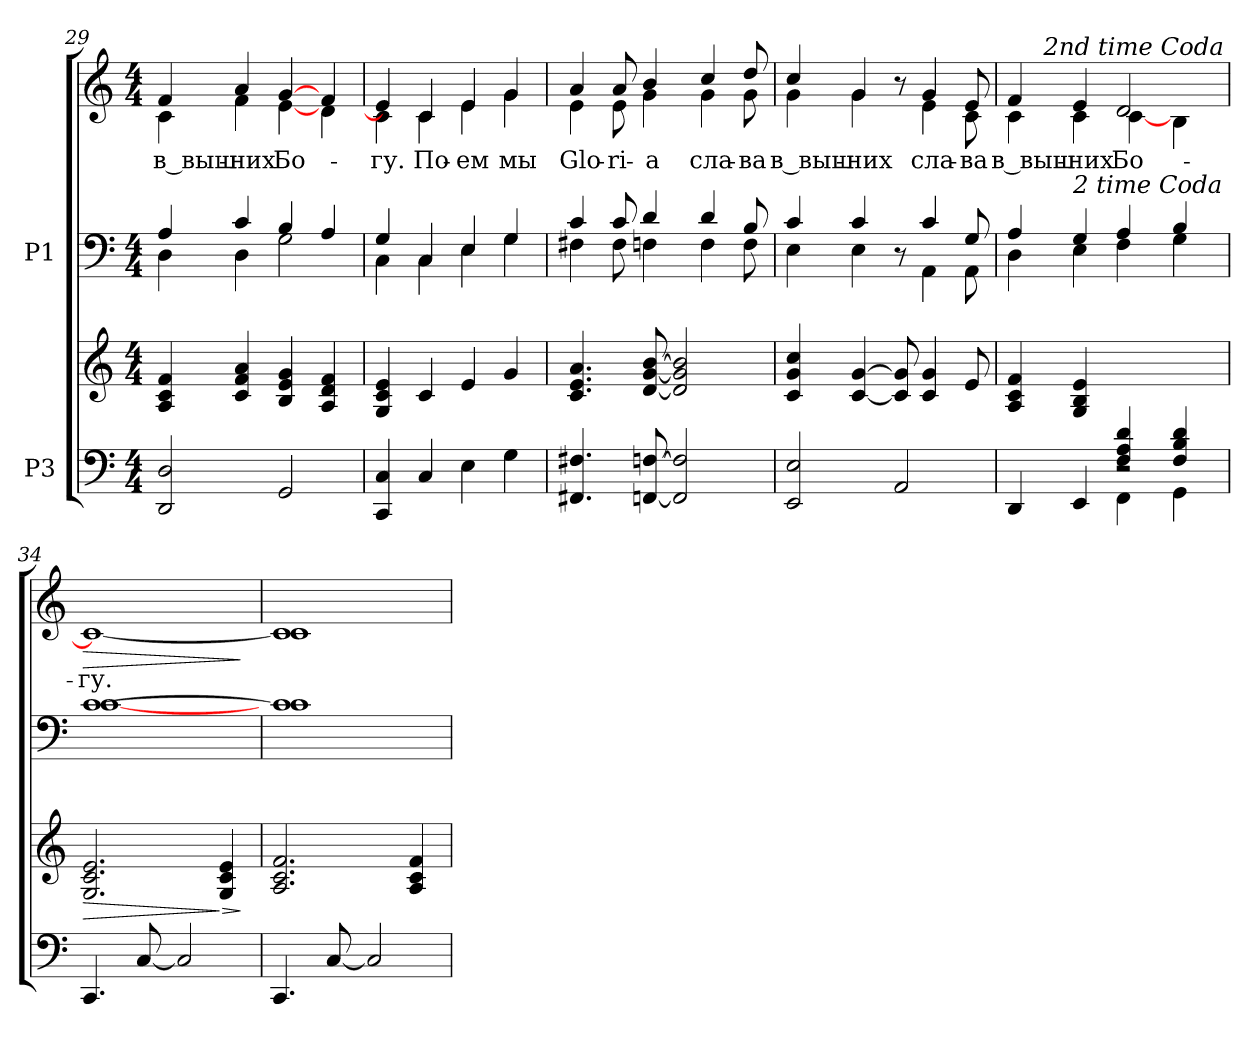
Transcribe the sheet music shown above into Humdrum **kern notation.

**kern	**kern	**dynam	**kern	**kern	**text	**dynam
*part2	*part2	*part2	*part1	*part1	*part1	*part1
*staff4	*staff3	*staff3/4	*staff2	*staff1	*staff1	*staff1/2
*I"P3	*	*	*I"P1	*	*	*
*clefF4	*clefG2	*	*clefF4	*clefG2	*	*
*k[]	*k[]	*	*k[]	*k[]	*	*
*C:	*C:	*	*C:	*C:	*	*
*M4/4	*M4/4	*	*M4/4	*M4/4	*	*
=29	=29	=29	=29	=29	=29	=29
*	*	*	*^	*	*	*
!	!	!	!	!	!	!LO:LY:b:color=#000000	!
*	*	*	*	*	*^	*	*
2DDi/ 2Di	4Ai/ 4ci 4fi	.	4Ai/	4Di\	4fi/	4ci\	в_выш-	.
!	!	!	!	!	!	!	!LO:LY:b:color=#000000	!
.	4ci/ 4fi 4ai	.	4ci/	4Di\	4ai/	4fi\	-них	.
!	!	!	!	!	!	!	!LO:LY:b:color=#000000	!
2GGi/	4Bi/ 4ei 4gi	.	4Bi/	2Gi\	[>4gi/	[<4ei\	Бо-	.
.	4Ai/ 4di 4fi	.	4Ai/	.	4fi/	4di\	.	.
=30	=30	=30	=30	=30	=30	=30	=30	=30
!	!	!	!	!	!	!	!LO:LY:b:color=#000000	!
4CCi/ 4Ci	4Gi/ 4ci 4ei	.	4Gi/	4Ci\	4ei/]	4ci\	-гу.	.
!	!	!	!	!	!	!	!LO:LY:b:color=#000000	!
4Ci/	4ci/	.	4Ci/	4Ci\	4ci/	4ci\	По-	.
!	!	!	!	!	!	!	!LO:LY:b:color=#000000	!
4Ei\	4ei/	.	4Ei/	4Ei\	4ei/	4ei\	-ем	.
!	!	!	!	!	!	!	!LO:LY:b:color=#000000	!
4Gi\	4gi/	.	4Gi/	4Gi\	4gi/	4gi\	мы	.
!!LO:LB:g=z	!!
=31	=31	=31	=31	=31	=31	=31	=31	=31
!	!	!	!	!	!	!	!LO:LY:b:color=#000000	!
4.FF#Xi/ 4.F#Xi	4.ci/ 4.ei 4.ai	.	4ci/	4F#Xi\	4ai/	4ei\	Glo-	.
!	!	!	!	!	!	!	!LO:LY:b:color=#000000	!
.	.	.	8ci/	8F#i\	8ai/	8ei\	-ri-	.
!	!	!	!	!	!	!	!LO:LY:b:color=#000000	!
[<8FFni/ [>8Fni	[<8di/ [<8gi [>8bi	.	4di/	4Fni\	4bi/	4gi\	-a	.
2FFi/] 2Fi]	2di/] 2gi] 2bi]	.	.	.	.	.	.	.
!	!	!	!	!	!	!	!LO:LY:b:color=#000000	!
.	.	.	4di/	4Fi\	4cci/	4gi\	сла-	.
!	!	!	!	!	!	!	!LO:LY:b:color=#000000	!
.	.	.	8Bi/	8Fi\	8ddi/	8gi\	-ва	.
=32	=32	=32	=32	=32	=32	=32	=32	=32
!	!	!	!	!	!	!	!LO:LY:b:color=#000000	!
2EEi/ 2Ei	4ci/ 4gi 4cci	.	4ci/	4Ei\	4cci/	4gi\	в_выш-	.
!	!	!	!	!	!	!	!LO:LY:b:color=#000000	!
.	[<4ci/ [>4gi	.	4ci/	4Ei\	4gi/	4gi\	-них	.
2AAi/	8ci/] 8gi]	.	8r	8ryy	8r	8ryy	.	.
!	!	!	!	!	!	!	!LO:LY:b:color=#000000	!
.	4ci/ 4gi	.	4ci/	4AAi\	4gi/	4ei\	сла-	.
!	!	!	!	!	!	!	!LO:LY:b:color=#000000	!
.	8ei/	.	8Gi/	8AAi\	8ei/	8ci\	-ва	.
*	*	*	*	*	*v	*v	*	*
=33	=33	=33	=33	=33	=33	=33	=33
*^	*	*	*	*	*	*	*
*	*^	*	*	*	*	*	*	*
*	*	*	*	*	*	*	*^	*	*
!	!	!	!	!	!	!	!	!	!LO:LY:b:color=#000000	!
*	*	*	*	*	*	*	*	*^	*	*
2ryy	4DDi/	2ryy	4Ai/ 4ci 4fi	.	4Ai/	4Di\	4fi/	4ci\	8ryy	в_выш-	.
.	.	.	.	.	.	.	.	.	128ryy	.	.
!	!	!	!	!	!	!	!	!	!LO:TX:a:i:t=2nd time Coda	!	!
.	.	.	.	.	.	.	.	.	2ryy	.	.
!	!	!	!	!	!LO:TX:a:i:t=2 time Coda	!	!	!	!	!	!
!	!	!	!	!	!	!	!	!	!	!LO:LY:b:color=#000000	!
.	4EEi/	.	4Gi/ 4Bi 4ei	.	4Gi/	4Ei\	4ei/	4ci\	.	-них	.
!	!	!	!	!	!	!	!	!	!	!LO:LY:b:color=#000000	!
4Fi/ 4Ai 4di	4FFi\	2r	2ryy	.	4Ai/	4Fi\	2di/	[<4ci\	.	Бо-	.
.	.	.	.	.	.	.	.	.	4ryy	.	.
4Fi/ 4Bi 4di	4GGi\	.	.	.	4Bi/	4Gi\	.	4Bi\	.	.	.
.	.	.	.	.	.	.	.	.	16...ryy	.	.
=34	=34	=34	=34	=34	=34	=34	=34	=34	=34	=34	=34
!	!	!	!	!LO:HP:b	!	!	!	!	!	!	!
*v	*v	*v	*	*	*	*	*v	*v	*v	*	*
*^	*	*	*	*	*^	*	*
*	*^	*	*	*	*	*	*^	*	*
!	!	!	!	!	!	!	!	!	!	!LO:LY:b:color=#000000	!LO:HP:b
*v	*v	*v	*	*	*	*	*v	*v	*v	*	*
4.CCi/	2.Gi/ 2.ci 2.ei	>	[>1ci	[<1ci	1ci_<	-гу.	>
[<8Ci/	.	.	.	.	.	.	.
2Ci/]	.	.	.	.	.	.	.
!	!	!LO:HP:n=1:b	!	!	!	!	!
.	4Gi/ 4ci 4ei	] >	.	.	.	.	.
*	*	*	*v	*v	*	*	*
.	.	]	.	.	.	]
=35	=35	=35	=35	=35	=35	=35
*	*	*	*^	*^	*	*
4.CCi/	2.Ai/ 2.ci 2.fi	.	1ci]	1ci	1ci]	1ci	.	.
[<8Ci/	.	.	.	.	.	.	.	.
2Ci/]	.	.	.	.	.	.	.	.
.	4Ai/ 4ci 4fi	.	.	.	.	.	.	.
*	*	*	*v	*v	*	*	*	*
*	*	*	*	*v	*v	*	*
=	=	=	=	=	=	=
*-	*-	*-	*-	*-	*-	*-
